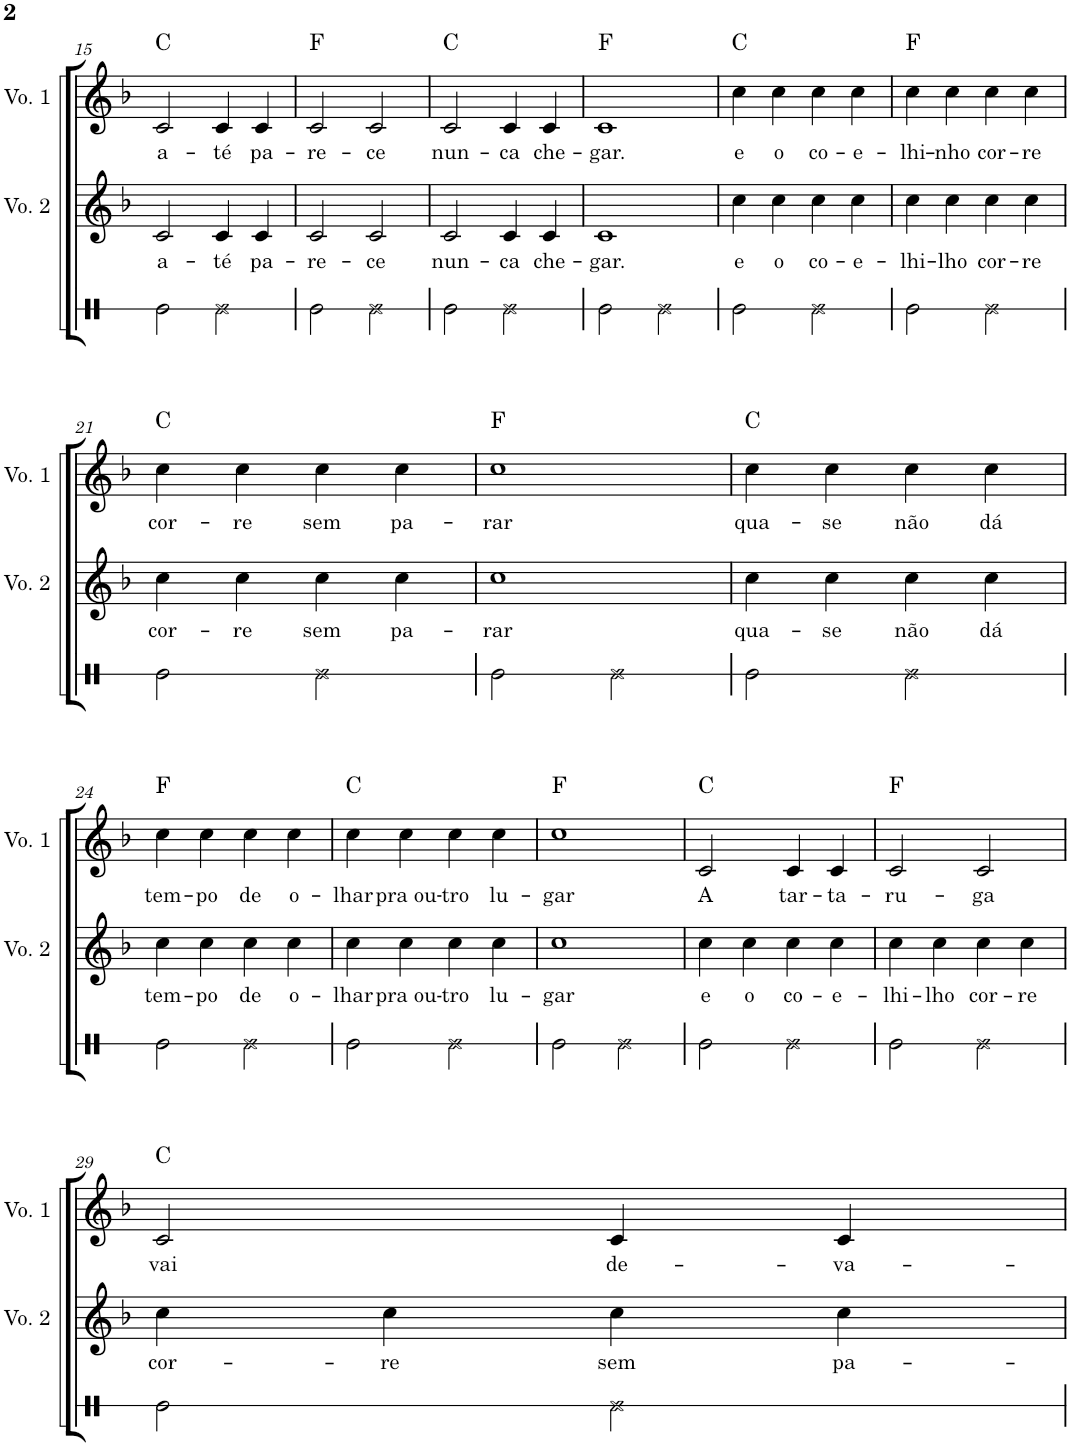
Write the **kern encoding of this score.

**kern	**kern	**text	**kern	**text	**harte
*part3	*part2	*part2	*part1	*part1	*part1
*staff3	*staff2	*staff2	*staff1	*staff1	*
*I"Voz 3	*I"Voz 2	*	*I"Voz 1	*	*
*	*I'Vo. 2	*	*I'Vo. 1	*	*
!!LO:PB:g=z
*clefX	*clefG2	*	*clefG2	*	*
*k[b-]	*k[b-]	*	*k[b-]	*	*
*M4/4	*M4/4	*	*M4/4	*	*
=15	=15	=15	=15	=15	=15
!	!	!LO:LY:b	!	!LO:LY:b	!
2Re\	2c/	a-	2c/	a-	C:maj
!	!	!LO:LY:b	!	!LO:LY:b	!
2Re\	4c/	-té	4c/	-té	.
!	!	!LO:LY:b	!	!LO:LY:b	!
.	4c/	pa-	4c/	pa-	.
=16	=16	=16	=16	=16	=16
!	!	!LO:LY:b	!	!LO:LY:b	!
2Re\	2c/	-re-	2c/	-re-	F:maj
!	!	!LO:LY:b	!	!LO:LY:b	!
2Re\	2c/	-ce	2c/	-ce	.
=17	=17	=17	=17	=17	=17
!	!	!LO:LY:b	!	!LO:LY:b	!
2Re\	2c/	nun-	2c/	nun-	C:maj
!	!	!LO:LY:b	!	!LO:LY:b	!
2Re\	4c/	-ca	4c/	-ca	.
!	!	!LO:LY:b	!	!LO:LY:b	!
.	4c/	che-	4c/	che-	.
=18	=18	=18	=18	=18	=18
!	!	!LO:LY:b	!	!LO:LY:b	!
2Re\	1c	-gar.	1c	-gar.	F:maj
2Re\	.	.	.	.	.
=19	=19	=19	=19	=19	=19
!	!	!LO:LY:b	!	!LO:LY:b	!
2Re\	4cc\	e	4cc\	e	C:maj
!	!	!LO:LY:b	!	!LO:LY:b	!
.	4cc\	o	4cc\	o	.
!	!	!LO:LY:b	!	!LO:LY:b	!
2Re\	4cc\	co-	4cc\	co-	.
!	!	!LO:LY:b	!	!LO:LY:b	!
.	4cc\	-e-	4cc\	-e-	.
=20	=20	=20	=20	=20	=20
!	!	!LO:LY:b	!	!LO:LY:b	!
2Re\	4cc\	-lhi-	4cc\	-lhi-	F:maj
!	!	!LO:LY:b	!	!LO:LY:b	!
.	4cc\	-lho	4cc\	-nho	.
!	!	!LO:LY:b	!	!LO:LY:b	!
2Re\	4cc\	cor-	4cc\	cor-	.
!	!	!LO:LY:b	!	!LO:LY:b	!
.	4cc\	-re	4cc\	-re	.
!!LO:LB:g=z
=21	=21	=21	=21	=21	=21
!	!	!LO:LY:b	!	!LO:LY:b	!
2Re\	4cc\	cor-	4cc\	cor-	C:maj
!	!	!LO:LY:b	!	!LO:LY:b	!
.	4cc\	-re	4cc\	-re	.
!	!	!LO:LY:b	!	!LO:LY:b	!
2Re\	4cc\	sem	4cc\	sem	.
!	!	!LO:LY:b	!	!LO:LY:b	!
.	4cc\	pa-	4cc\	pa-	.
=22	=22	=22	=22	=22	=22
!	!	!LO:LY:b	!	!LO:LY:b	!
2Re\	1cc	-rar	1cc	-rar	F:maj
2Re\	.	.	.	.	.
=23	=23	=23	=23	=23	=23
!	!	!LO:LY:b	!	!LO:LY:b	!
2Re\	4cc\	qua-	4cc\	qua-	C:maj
!	!	!LO:LY:b	!	!LO:LY:b	!
.	4cc\	-se	4cc\	-se	.
!	!	!LO:LY:b	!	!LO:LY:b	!
2Re\	4cc\	não	4cc\	não	.
!	!	!LO:LY:b	!	!LO:LY:b	!
.	4cc\	dá	4cc\	dá	.
!!LO:LB:g=z
=24	=24	=24	=24	=24	=24
!	!	!LO:LY:b	!	!LO:LY:b	!
2Re\	4cc\	tem-	4cc\	tem-	F:maj
!	!	!LO:LY:b	!	!LO:LY:b	!
.	4cc\	-po	4cc\	-po	.
!	!	!LO:LY:b	!	!LO:LY:b	!
2Re\	4cc\	de	4cc\	de	.
!	!	!LO:LY:b	!	!LO:LY:b	!
.	4cc\	o-	4cc\	o-	.
=25	=25	=25	=25	=25	=25
!	!	!LO:LY:b	!	!LO:LY:b	!
2Re\	4cc\	-lhar	4cc\	-lhar	C:maj
!	!	!LO:LY:b	!	!LO:LY:b	!
.	4cc\	pra ou-	4cc\	pra ou-	.
!	!	!LO:LY:b	!	!LO:LY:b	!
2Re\	4cc\	-tro	4cc\	-tro	.
!	!	!LO:LY:b	!	!LO:LY:b	!
.	4cc\	lu-	4cc\	lu-	.
=26	=26	=26	=26	=26	=26
!	!	!LO:LY:b	!	!LO:LY:b	!
2Re\	1cc	-gar	1cc	-gar	F:maj
2Re\	.	.	.	.	.
=27	=27	=27	=27	=27	=27
!	!	!LO:LY:b	!	!LO:LY:b	!
2Re\	4cc\	e	2c/	A	C:maj
!	!	!LO:LY:b	!	!	!
.	4cc\	o	.	.	.
!	!	!LO:LY:b	!	!LO:LY:b	!
2Re\	4cc\	co-	4c/	tar-	.
!	!	!LO:LY:b	!	!LO:LY:b	!
.	4cc\	-e-	4c/	-ta-	.
=28	=28	=28	=28	=28	=28
!	!	!LO:LY:b	!	!LO:LY:b	!
2Re\	4cc\	-lhi-	2c/	-ru-	F:maj
!	!	!LO:LY:b	!	!	!
.	4cc\	-lho	.	.	.
!	!	!LO:LY:b	!	!LO:LY:b	!
2Re\	4cc\	cor-	2c/	-ga	.
!	!	!LO:LY:b	!	!	!
.	4cc\	-re	.	.	.
!!LO:LB:g=z
=29	=29	=29	=29	=29	=29
!	!	!LO:LY:b	!	!LO:LY:b	!
2Re\	4cc\	cor-	2c/	vai	C:maj
!	!	!LO:LY:b	!	!	!
.	4cc\	-re	.	.	.
!	!	!LO:LY:b	!	!LO:LY:b	!
2Re\	4cc\	sem	4c/	de-	.
!	!	!LO:LY:b	!	!LO:LY:b	!
.	4cc\	pa-	4c/	-va-	.
=	=	=	=	=	=
*-	*-	*-	*-	*-	*-
